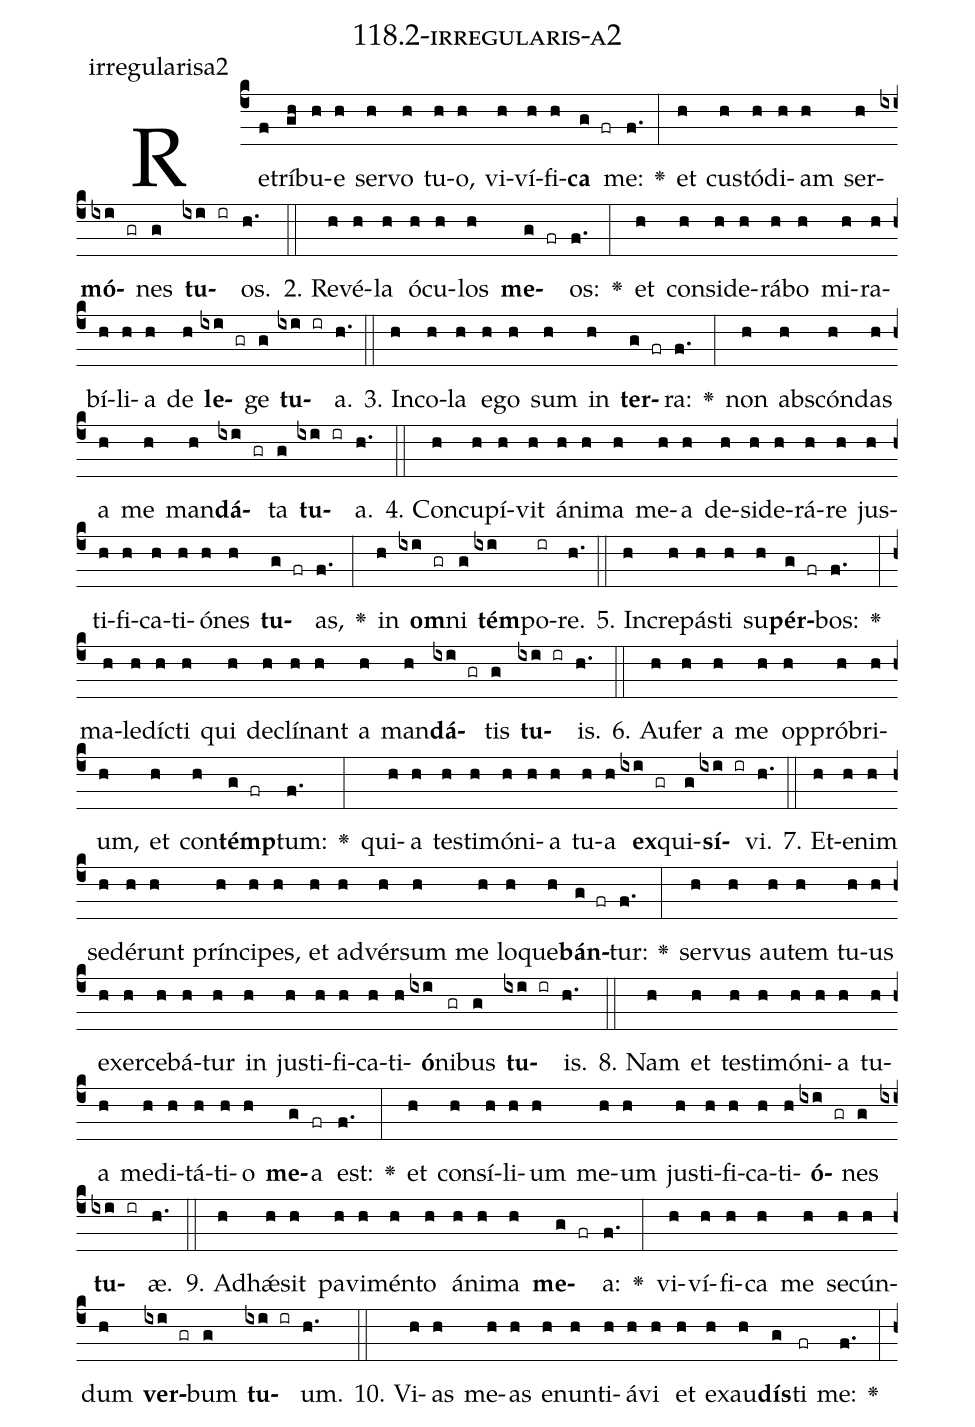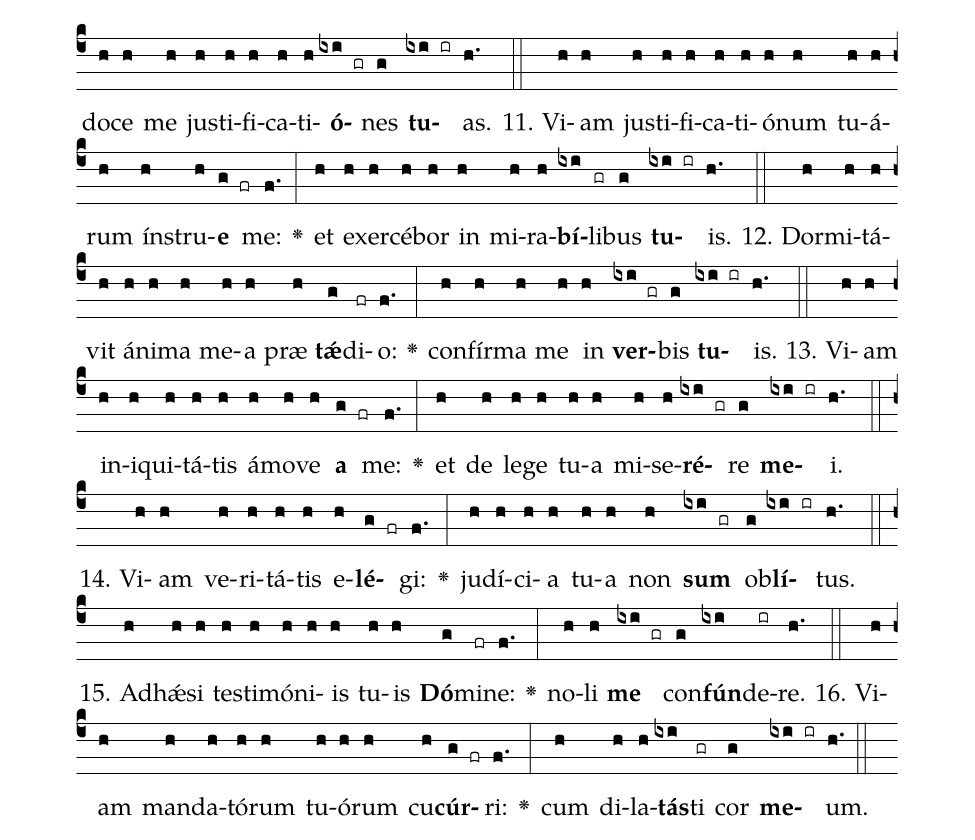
name: 118.2-irregularis-a2;
annotation: irregularisa2;
%%
(c4)Re(f)trí(gh)bu(h)e(h) ser(h)vo(h) tu(h)o,(h) vi(h)ví(h)fi(h)<b>ca</b>(g fr) me:(f.) <v>\greheightstar</v>(:) et(h) cus(h)tó(h)di(h)am(h) ser(h)<b>mó</b>(ixi gr)nes(g) <b>tu</b>(ixi ir)os.(h.) (::)
2. Re(h)vé(h)la(h) ó(h)cu(h)los(h) <b>me</b>(g fr)os:(f.) <v>\greheightstar</v>(:) et(h) con(h)si(h)de(h)rá(h)bo(h) mi(h)ra(h)bí(h)li(h)a(h) de(h) <b>le</b>(ixi gr)ge(g) <b>tu</b>(ixi ir)a.(h.) (::)
3. In(h)co(h)la(h) e(h)go(h) sum(h) in(h) <b>ter</b>(g fr)ra:(f.) <v>\greheightstar</v>(:) non(h) abs(h)cón(h)das(h) a(h) me(h) man(h)<b>dá</b>(ixi gr)ta(g) <b>tu</b>(ixi ir)a.(h.) (::)
4. Con(h)cu(h)pí(h)vit(h) á(h)ni(h)ma(h) me(h)a(h) de(h)si(h)de(h)rá(h)re(h) jus(h)ti(h)fi(h)ca(h)ti(h)ó(h)nes(h) <b>tu</b>(g fr)as,(f.) <v>\greheightstar</v>(:) in(h) <b>om</b>(ixi gr)ni(g) <b>tém</b>(ixi)po(ir)re.(h.) (::)
5. In(h)cre(h)pás(h)ti(h) su(h)<b>pér</b>(g fr)bos:(f.) <v>\greheightstar</v>(:) ma(h)le(h)díc(h)ti(h) qui(h) de(h)clí(h)nant(h) a(h) man(h)<b>dá</b>(ixi gr)tis(g) <b>tu</b>(ixi ir)is.(h.) (::)
6. Au(h)fer(h) a(h) me(h) op(h)pró(h)bri(h)um,(h) et(h) con(h)<b>témp</b>(g fr)tum:(f.) <v>\greheightstar</v>(:) qui(h)a(h) tes(h)ti(h)mó(h)ni(h)a(h) tu(h)a(h) <b>ex</b>(ixi gr)qui(g)<b>sí</b>(ixi ir)vi.(h.) (::)
7. Et(h)e(h)nim(h) se(h)dé(h)runt(h) prín(h)ci(h)pes,(h) et(h) ad(h)vér(h)sum(h) me(h) lo(h)que(h)<b>bán</b>(g fr)tur:(f.) <v>\greheightstar</v>(:) ser(h)vus(h) au(h)tem(h) tu(h)us(h) ex(h)er(h)ce(h)bá(h)tur(h) in(h) jus(h)ti(h)fi(h)ca(h)ti(h)<b>ó</b>(ixi)ni(gr)bus(g) <b>tu</b>(ixi ir)is.(h.) (::)
8. Nam(h) et(h) tes(h)ti(h)mó(h)ni(h)a(h) tu(h)a(h) me(h)di(h)tá(h)ti(h)o(h) <b>me</b>(g)a(fr) est:(f.) <v>\greheightstar</v>(:) et(h) con(h)sí(h)li(h)um(h) me(h)um(h) jus(h)ti(h)fi(h)ca(h)ti(h)<b>ó</b>(ixi gr)nes(g) <b>tu</b>(ixi ir)æ.(h.) (::)
9. Ad(h)hǽ(h)sit(h) pa(h)vi(h)mén(h)to(h) á(h)ni(h)ma(h) <b>me</b>(g fr)a:(f.) <v>\greheightstar</v>(:) vi(h)ví(h)fi(h)ca(h) me(h) se(h)cún(h)dum(h) <b>ver</b>(ixi gr)bum(g) <b>tu</b>(ixi ir)um.(h.) (::)
10. Vi(h)as(h) me(h)as(h) e(h)nun(h)ti(h)á(h)vi(h) et(h) ex(h)au(h)<b>dís</b>(g)ti(fr) me:(f.) <v>\greheightstar</v>(:) do(h)ce(h) me(h) jus(h)ti(h)fi(h)ca(h)ti(h)<b>ó</b>(ixi gr)nes(g) <b>tu</b>(ixi ir)as.(h.) (::)
11. Vi(h)am(h) jus(h)ti(h)fi(h)ca(h)ti(h)ó(h)num(h) tu(h)á(h)rum(h) ín(h)stru(h)<b>e</b>(g fr) me:(f.) <v>\greheightstar</v>(:) et(h) ex(h)er(h)cé(h)bor(h) in(h) mi(h)ra(h)<b>bí</b>(ixi)li(gr)bus(g) <b>tu</b>(ixi ir)is.(h.) (::)
12. Dor(h)mi(h)tá(h)vit(h) á(h)ni(h)ma(h) me(h)a(h) præ(h) <b>tǽ</b>(g)di(fr)o:(f.) <v>\greheightstar</v>(:) con(h)fír(h)ma(h) me(h) in(h) <b>ver</b>(ixi gr)bis(g) <b>tu</b>(ixi ir)is.(h.) (::)
13. Vi(h)am(h) in(h)i(h)qui(h)tá(h)tis(h) á(h)mo(h)ve(h) <b>a</b>(g fr) me:(f.) <v>\greheightstar</v>(:) et(h) de(h) le(h)ge(h) tu(h)a(h) mi(h)se(h)<b>ré</b>(ixi gr)re(g) <b>me</b>(ixi ir)i.(h.) (::)
14. Vi(h)am(h) ve(h)ri(h)tá(h)tis(h) e(h)<b>lé</b>(g fr)gi:(f.) <v>\greheightstar</v>(:) ju(h)dí(h)ci(h)a(h) tu(h)a(h) non(h) <b>sum</b>(ixi gr) ob(g)<b>lí</b>(ixi ir)tus.(h.) (::)
15. Ad(h)hǽ(h)si(h) tes(h)ti(h)mó(h)ni(h)is(h) tu(h)is(h) <b>Dó</b>(g)mi(fr)ne:(f.) <v>\greheightstar</v>(:) no(h)li(h) <b>me</b>(ixi gr) con(g)<b>fún</b>(ixi)de(ir)re.(h.) (::)
16. Vi(h)am(h) man(h)da(h)tó(h)rum(h) tu(h)ó(h)rum(h) cu(h)<b>cúr</b>(g fr)ri:(f.) <v>\greheightstar</v>(:) cum(h) di(h)la(h)<b>tás</b>(ixi)ti(gr) cor(g) <b>me</b>(ixi ir)um.(h.) (::)
